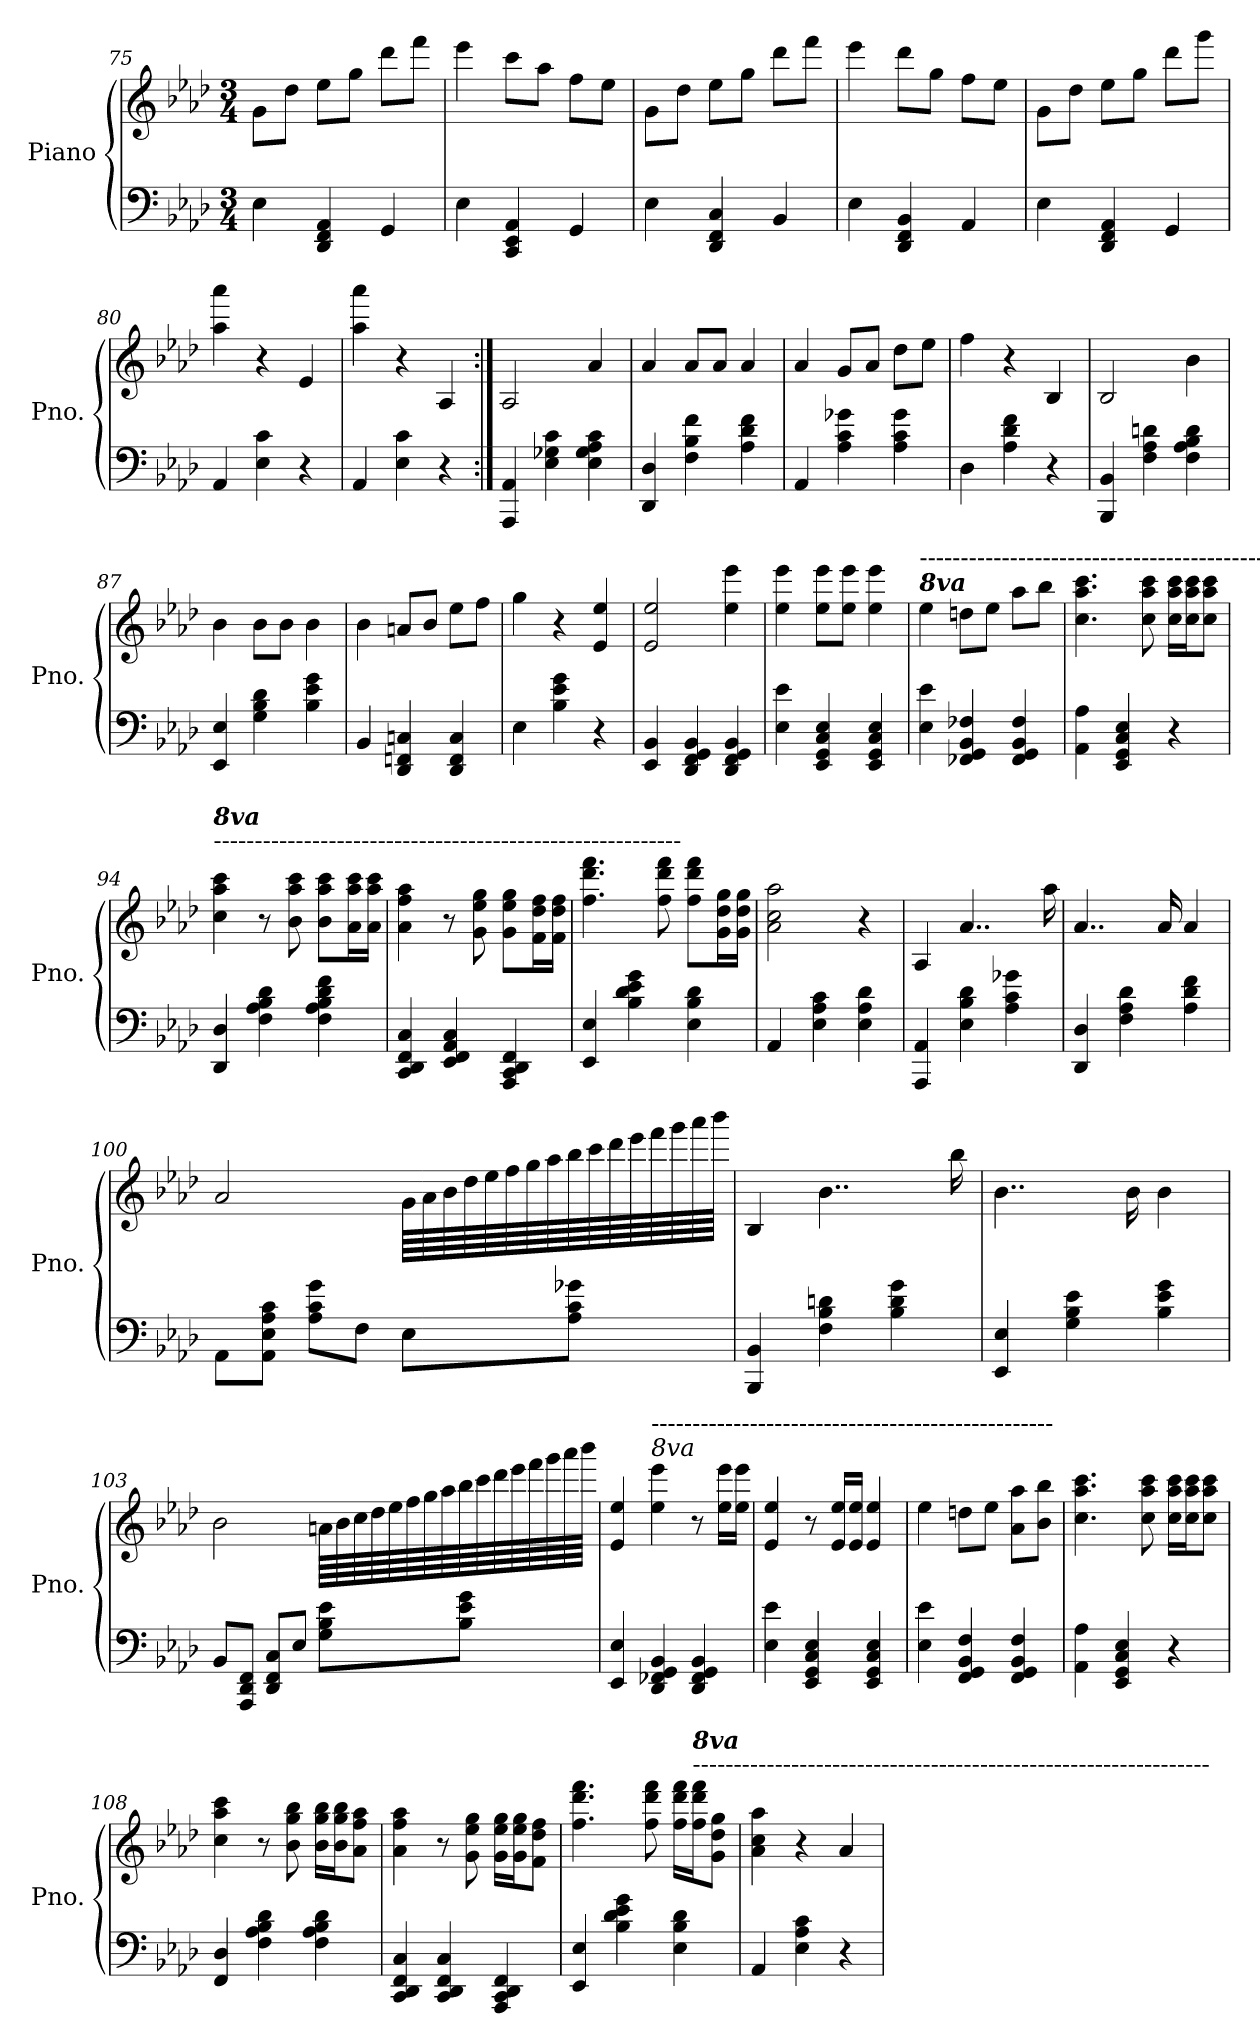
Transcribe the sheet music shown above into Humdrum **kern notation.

**kern	**kern
*part1	*part1
*staff2	*staff1
*I"Piano	*
*I'Pno.	*
*clefF4	*clefG2
*k[b-e-a-d-]	*k[b-e-a-d-]
*M3/4	*M3/4
=75	=75
4E-\	8g\L
.	8dd-\J
4DD-/ 4FF/ 4AA-/	8ee-\L
.	8gg\J
4GG/	8ddd-\L
.	8fff\J
=76	=76
4E-\	4eee-\
4CC/ 4EE-/ 4AA-/	8ccc\L
.	8aa-\J
4GG/	8ff\L
.	8ee-\J
=77	=77
4E-\	8g\L
.	8dd-\J
4DD-/ 4FF/ 4C/	8ee-\L
.	8gg\J
4BB-/	8ddd-\L
.	8fff\J
=78	=78
4E-\	4eee-\
4DD-/ 4FF/ 4BB-/	8ddd-\L
.	8gg\J
4AA-/	8ff\L
.	8ee-\J
!!LO:LB:g=z
=79	=79
4E-\	8g\L
.	8dd-\J
4DD-/ 4FF/ 4AA-/	8ee-\L
.	8gg\J
4GG/	8ddd-\L
.	8ggg\J
=80	=80
4AA-/	4aa-\ 4aaa-\
4E-\ 4c\	4r
4r	4e-/
=81	=81
4AA-/	4aa-\ 4aaa-\
4E-\ 4c\	4r
4r	4A-/
=82:|!	=82:|!
4AAA-/ 4AA-/	2A-/
4E-\ 4G-X\ 4c\	.
4E-\ 4G-\ 4A-\ 4c\	4a-/
=83	=83
4DD-/ 4D-/	4a-/
4F\ 4B-\ 4f\	8a-/L
.	8a-/J
4A-\ 4d-\ 4f\	4a-/
=84	=84
4AA-/	4a-/
4A-\ 4c\ 4g-X\	8g/L
.	8a-/J
4A-\ 4c\ 4g-\	8dd-\L
.	8ee-\J
=85	=85
4D-\	4ff\
4A-\ 4d-\ 4f\	4r
4r	4B-/
=86	=86
4BBB-/ 4BB-/	2B-/
4F\ 4A-\ 4dn\	.
4F\ 4A-\ 4B-\ 4d\	4b-\
!!LO:LB:g=z
=87	=87
4EE-/ 4E-/	4b-\
4G\ 4B-\ 4d-\	8b-\L
.	8b-\J
4B-\ 4e-\ 4g\	4b-\
=88	=88
4BB-/	4b-\
4DD-/ 4FFn/ 4Cn/	8an/L
.	8b-/J
4DD-/ 4FF/ 4C/	8ee-\L
.	8ff\J
=89	=89
4E-\	4gg\
4B-\ 4e-\ 4g\	4r
4r	4e-/ 4ee-/
=90	=90
4EE-/ 4BB-/	2e-/ 2ee-/
4DD-/ 4FF/ 4GG/ 4BB-/	.
4DD-/ 4FF/ 4GG/ 4BB-/	4ee-\ 4eee-\
=91	=91
4E-\ 4e-\	4ee-\ 4eee-\
4EE-/ 4GG/ 4C/ 4E-/	8ee-\ 8eee-\L
.	8ee-\ 8eee-\J
4EE-/ 4GG/ 4C/ 4E-/	4ee-\ 4eee-\
=92	=92
!	!LO:TX:a:Bi:t=8va
!	!LO:TX:a:t=-----------------------------------------------------------------------------------
4E-\ 4e-\	4ee-\
4FF-X/ 4GG/ 4BB-/ 4F-X/	8ddn\L
.	8ee-\J
4FF-/ 4GG/ 4BB-/ 4F-/	8aa-\L
.	8bb-\J
=93	=93
4AA-\ 4A-\	4.cc\ 4.aa-\ 4.ccc\
4EE-/ 4GG/ 4C/ 4E-/	.
.	8cc\ 8aa-\ 8ccc\
4r	16cc\ 16aa-\ 16ccc\LL
.	16cc\ 16aa-\ 16ccc\J
.	8cc\ 8aa-\ 8ccc\J
!!LO:LB:g=z
=94	=94
!	!LO:TX:a:t=---------------------------------------------------------
!	!LO:TX:a:Bi:t=8va
4DD-/ 4D-/	4cc\ 4aa-\ 4ccc\
4F\ 4A-\ 4B-\ 4d-\	8r
.	8b-\ 8aa-\ 8ccc\
4F\ 4A-\ 4B-\ 4d-\ 4f\	8b-\ 8aa-\ 8ccc\L
.	16a-\ 16aa-\ 16ccc\L
.	16a-\ 16aa-\ 16ccc\JJ
=95	=95
4CC/ 4DD-/ 4FF/ 4C/	4a-\ 4ff\ 4aa-\
4EE-/ 4FF/ 4AA-/ 4C/	8r
.	8g\ 8ee-\ 8gg\
4AAA-/ 4CC/ 4DD-/ 4FF/	8g\ 8ee-\ 8gg\L
.	16f\ 16dd-\ 16ff\L
.	16f\ 16dd-\ 16ff\JJ
=96	=96
4EE-/ 4E-/	4.ff\ 4.ddd-\ 4.fff\
4B-\ 4d-\ 4e-\ 4g\	.
.	8ff\ 8ddd-\ 8fff\
4E-\ 4B-\ 4d-\	8ff\ 8ddd-\ 8fff\L
.	16g\ 16dd-\ 16gg\L
.	16g\ 16dd-\ 16gg\JJ
=97	=97
4AA-/	2a-\ 2cc\ 2aa-\
4E-\ 4A-\ 4c\	.
4E-\ 4A-\ 4d-\	4r
=98	=98
4AAA-/ 4AA-/	4A-/
4E-\ 4B-\ 4d-\	4..a-/
4A-\ 4c\ 4g-X\	.
.	16aa-\
=99	=99
4DD-/ 4D-/	4..a-/
4F\ 4A-\ 4d-\	.
.	16a-/
4A-\ 4d-\ 4f\	4a-/
!!LO:LB:g=z
=100	=100
8AA-\L	2a-/
8AA-\ 8E-\ 8A-\ 8c\J	.
8A-\ 8c\ 8g\L	.
8F\J	.
8E-\L	64g\LLLL
.	64a-\
.	64b-\
.	64dd-\
.	64ee-\
.	64ff\
.	64gg\
.	64aa-\
8A-\ 8c\ 8g-X\J	64bb-\
.	64ccc\
.	64ddd-\
.	64eee-\
.	64fff\
.	64ggg\
.	64aaa-\
.	64bbb-\JJJJ
=101	=101
4BBB-/ 4BB-/	4B-/
4F\ 4B-\ 4dn\	4..b-\
4B-\ 4d\ 4g\	.
.	16bb-\
=102	=102
4EE-/ 4E-/	4..b-\
4G\ 4B-\ 4e-\	.
.	16b-\
4B-\ 4e-\ 4g\	4b-\
!!LO:PB:g=z
=103	=103
8BB-/L	2b-\
8AAA-/ 8DD-/ 8FF/J	.
8DD-/ 8FF/ 8C/L	.
8E-/J	.
8G\ 8B-\ 8e-\L	64an\LLLL
.	64b-\
.	64cc\
.	64dd-\
.	64ee-\
.	64ff\
.	64gg\
.	64aa-\
8B-\ 8e-\ 8g\J	64bb-\
.	64ccc\
.	64ddd-\
.	64eee-\
.	64fff\
.	64ggg\
.	64aaa-\
.	64bbb-\JJJJ
=104	=104
4EE-/ 4E-/	4e-/ 4ee-/
!	!LO:TX:a:i:t=8va
!	!LO:TX:a:t=-------------------------------------------------
4DD-/ 4FF-X/ 4GG/ 4BB-/	4ee-\ 4eee-\
4DD-/ 4FF-/ 4GG/ 4BB-/	8r
.	16ee-\ 16eee-\LL
.	16ee-\ 16eee-\JJ
=105	=105
4E-\ 4e-\	4e-/ 4ee-/
4EE-/ 4GG/ 4C/ 4E-/	8r
.	16e-/ 16ee-/LL
.	16e-/ 16ee-/JJ
4EE-/ 4GG/ 4C/ 4E-/	4e-/ 4ee-/
=106	=106
4E-\ 4e-\	4ee-\
4FF/ 4GG/ 4BB-/ 4F/	8ddn\L
.	8ee-\J
4FF/ 4GG/ 4BB-/ 4F/	8a-\ 8aa-\L
.	8b-\ 8bb-\J
!!LO:LB:g=z
=107	=107
4AA-\ 4A-\	4.cc\ 4.aa-\ 4.ccc\
4EE-/ 4GG/ 4C/ 4E-/	.
.	8cc\ 8aa-\ 8ccc\
4r	16cc\ 16aa-\ 16ccc\LL
.	16cc\ 16aa-\ 16ccc\J
.	8cc\ 8aa-\ 8ccc\J
=108	=108
4FF/ 4D-/	4cc\ 4aa-\ 4ccc\
4F\ 4A-\ 4B-\ 4d-\	8r
.	8b-\ 8gg\ 8bb-\
4F\ 4A-\ 4B-\ 4d-\	16b-\ 16gg\ 16bb-\LL
.	16b-\ 16gg\ 16bb-\J
.	8a-\ 8ff\ 8aa-\J
=109	=109
4CC/ 4DD-/ 4FF/ 4C/	4a-\ 4ff\ 4aa-\
4CC/ 4DD-/ 4FF/ 4C/	8r
.	8g\ 8ee-\ 8gg\
4AAA-/ 4CC/ 4DD-/ 4FF/	16g\ 16ee-\ 16gg\LL
.	16g\ 16ee-\ 16gg\J
.	8f\ 8dd-\ 8ff\J
=110	=110
4EE-/ 4E-/	4.ff\ 4.ddd-\ 4.fff\
4B-\ 4d-\ 4e-\ 4g\	.
.	8ff\ 8ddd-\ 8fff\
4E-\ 4B-\ 4d-\	16ff\ 16ddd-\ 16fff\LL
!	!LO:TX:a:t=---------------------------------------------------------------
!	!LO:TX:a:Bi:t=8va
.	16ff\ 16ddd-\ 16fff\J
.	8g\ 8dd-\ 8gg\J
=111	=111
4AA-/	4a-\ 4cc\ 4aa-\
4E-\ 4A-\ 4c\	4r
4r	4a-/
=	=
*-	*-
